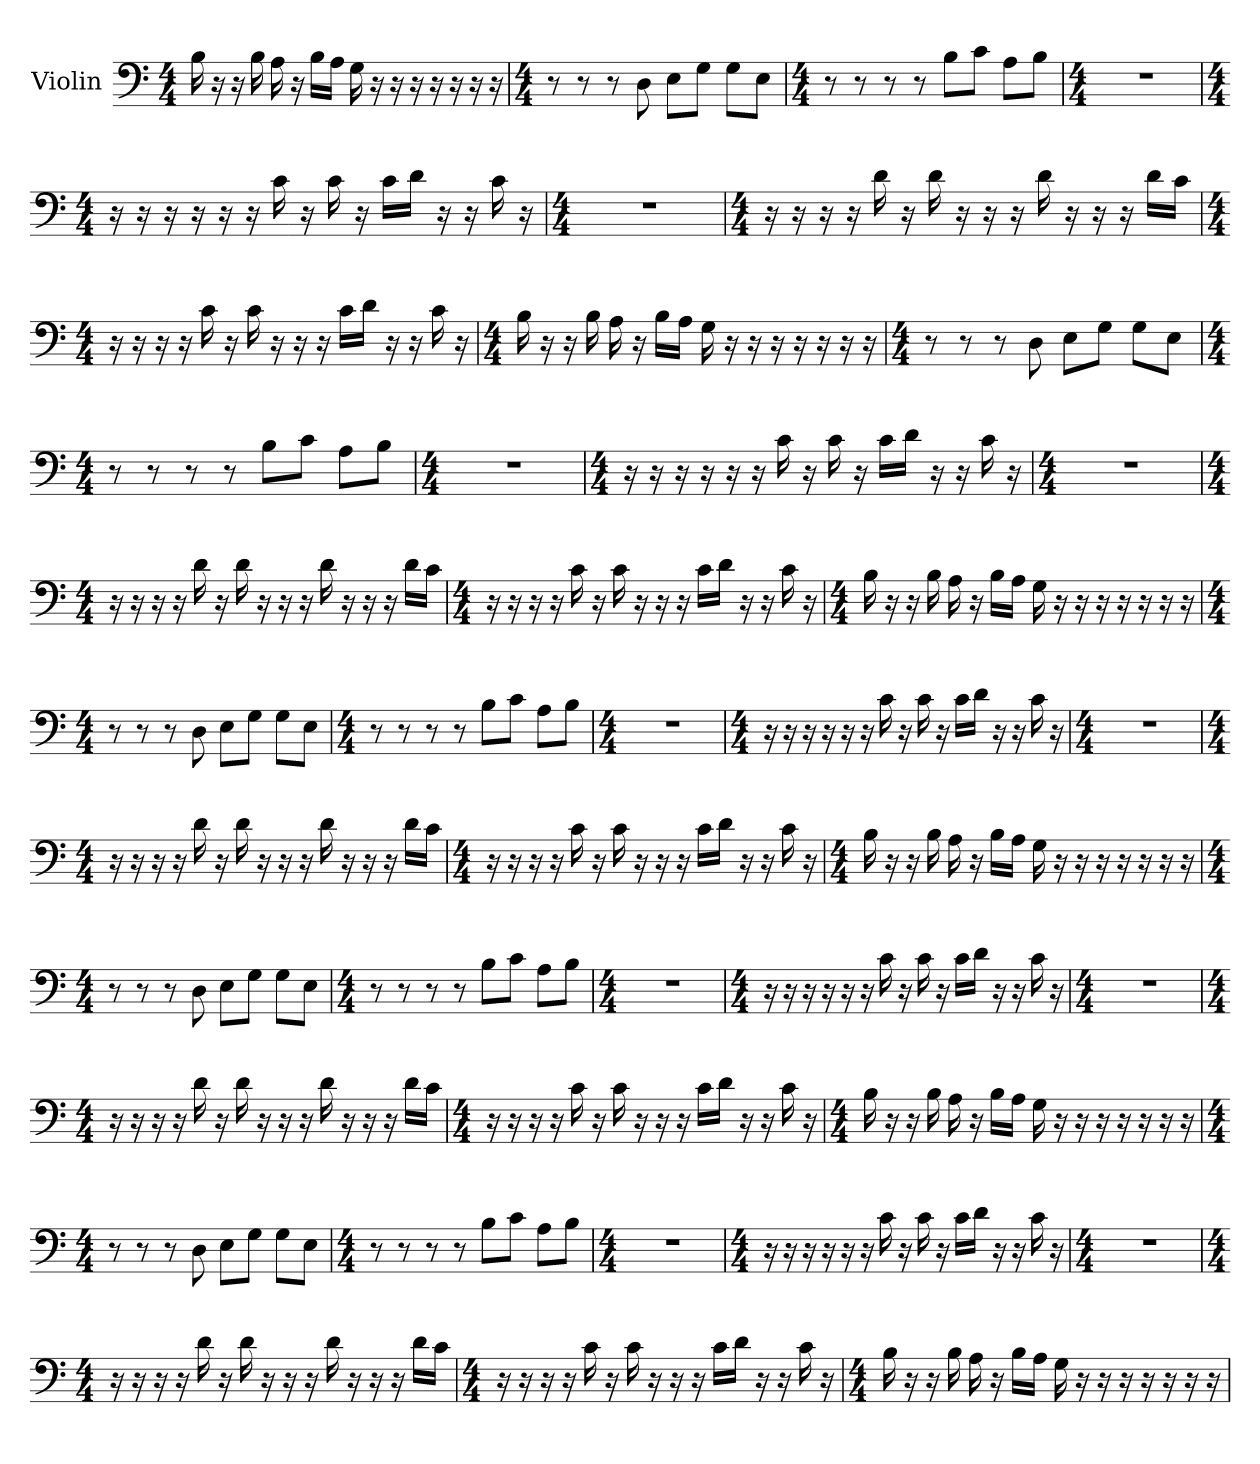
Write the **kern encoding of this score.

**kern
*part1
*staff1
*I"Violin
*I'Vln
*M4/4
=
16B
16r
16r
16B
16A
16r
16BLL
16AJJ
16G
16r
16r
16r
16r
16r
16r
16r
=
*M4/4
8r
8r
8r
8D
8EL
8GJ
8GL
8EJ
=
*M4/4
8r
8r
8r
8r
8BL
8cJ
8AL
8BJ
=
*M4/4
1r
=
*M4/4
16r
16r
16r
16r
16r
16r
16c
16r
16c
16r
16cLL
16dJJ
16r
16r
16c
16r
=
*M4/4
1r
=
*M4/4
16r
16r
16r
16r
16d
16r
16d
16r
16r
16r
16d
16r
16r
16r
16dLL
16cJJ
=
*M4/4
16r
16r
16r
16r
16c
16r
16c
16r
16r
16r
16cLL
16dJJ
16r
16r
16c
16r
=
*M4/4
16B
16r
16r
16B
16A
16r
16BLL
16AJJ
16G
16r
16r
16r
16r
16r
16r
16r
=
*M4/4
8r
8r
8r
8D
8EL
8GJ
8GL
8EJ
=
*M4/4
8r
8r
8r
8r
8BL
8cJ
8AL
8BJ
=
*M4/4
1r
=
*M4/4
16r
16r
16r
16r
16r
16r
16c
16r
16c
16r
16cLL
16dJJ
16r
16r
16c
16r
=
*M4/4
1r
=
*M4/4
16r
16r
16r
16r
16d
16r
16d
16r
16r
16r
16d
16r
16r
16r
16dLL
16cJJ
=
*M4/4
16r
16r
16r
16r
16c
16r
16c
16r
16r
16r
16cLL
16dJJ
16r
16r
16c
16r
=
*M4/4
16B
16r
16r
16B
16A
16r
16BLL
16AJJ
16G
16r
16r
16r
16r
16r
16r
16r
=
*M4/4
8r
8r
8r
8D
8EL
8GJ
8GL
8EJ
=
*M4/4
8r
8r
8r
8r
8BL
8cJ
8AL
8BJ
=
*M4/4
1r
=
*M4/4
16r
16r
16r
16r
16r
16r
16c
16r
16c
16r
16cLL
16dJJ
16r
16r
16c
16r
=
*M4/4
1r
=
*M4/4
16r
16r
16r
16r
16d
16r
16d
16r
16r
16r
16d
16r
16r
16r
16dLL
16cJJ
=
*M4/4
16r
16r
16r
16r
16c
16r
16c
16r
16r
16r
16cLL
16dJJ
16r
16r
16c
16r
=
*M4/4
16B
16r
16r
16B
16A
16r
16BLL
16AJJ
16G
16r
16r
16r
16r
16r
16r
16r
=
*M4/4
8r
8r
8r
8D
8EL
8GJ
8GL
8EJ
=
*M4/4
8r
8r
8r
8r
8BL
8cJ
8AL
8BJ
=
*M4/4
1r
=
*M4/4
16r
16r
16r
16r
16r
16r
16c
16r
16c
16r
16cLL
16dJJ
16r
16r
16c
16r
=
*M4/4
1r
=
*M4/4
16r
16r
16r
16r
16d
16r
16d
16r
16r
16r
16d
16r
16r
16r
16dLL
16cJJ
=
*M4/4
16r
16r
16r
16r
16c
16r
16c
16r
16r
16r
16cLL
16dJJ
16r
16r
16c
16r
=
*M4/4
16B
16r
16r
16B
16A
16r
16BLL
16AJJ
16G
16r
16r
16r
16r
16r
16r
16r
=
*M4/4
8r
8r
8r
8D
8EL
8GJ
8GL
8EJ
=
*M4/4
8r
8r
8r
8r
8BL
8cJ
8AL
8BJ
=
*M4/4
1r
=
*M4/4
16r
16r
16r
16r
16r
16r
16c
16r
16c
16r
16cLL
16dJJ
16r
16r
16c
16r
=
*M4/4
1r
=
*M4/4
16r
16r
16r
16r
16d
16r
16d
16r
16r
16r
16d
16r
16r
16r
16dLL
16cJJ
=
*M4/4
16r
16r
16r
16r
16c
16r
16c
16r
16r
16r
16cLL
16dJJ
16r
16r
16c
16r
=
*M4/4
16B
16r
16r
16B
16A
16r
16BLL
16AJJ
16G
16r
16r
16r
16r
16r
16r
16r
=
*-
